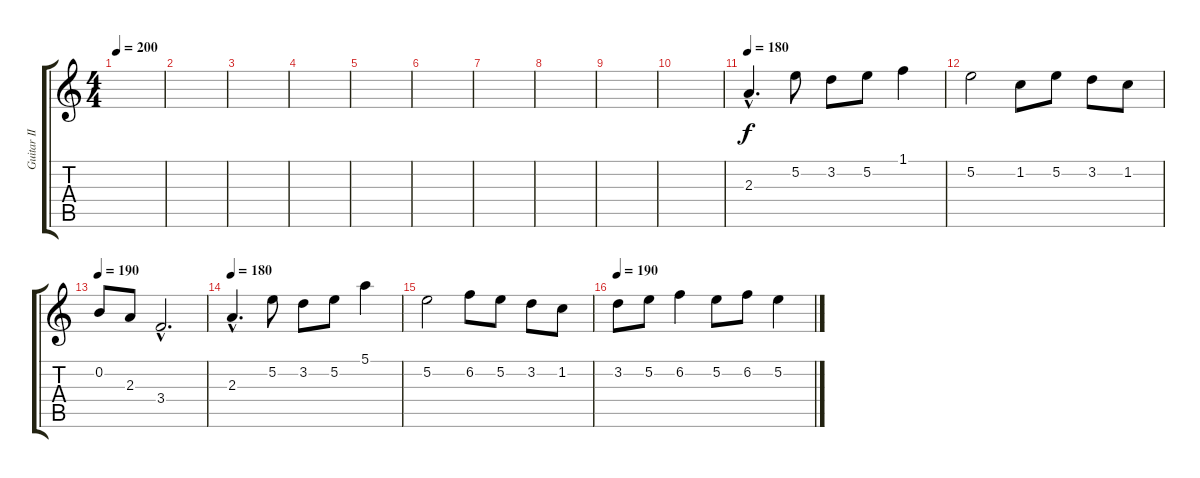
\track ("Guitar II" "Guitar II") {instrument acousticguitarsteel}
\staff {score tabs}
\tuning (E4 B3 G3 D3 A2 D2) {hide}
\ts (4 4)
\tempo 200
\clef g2
\ks c
|
|
|
|
|
|
|
|
|
|
\tempo 180
2.3{hac}.4{d instrument overdrivenguitar} 5.2.8 3.2.8 5.2.8 1.1.4 |
5.2.2{instrument overdrivenguitar} 1.2.8 5.2.8 3.2.8 1.2.8 |
\tempo 190
0.2.8{instrument overdrivenguitar} 2.3.8 3.4{hac}.2{d} |
\tempo 180
2.3{hac}.4{d instrument overdrivenguitar} 5.2.8 3.2.8 5.2.8 5.1.4 |
5.2.2{instrument overdrivenguitar} 6.2.8 5.2.8 3.2.8 1.2.8 |
\tempo 190
3.2.8{instrument overdrivenguitar} 5.2.8 6.2.4 5.2.8 6.2.8 5.2.4
